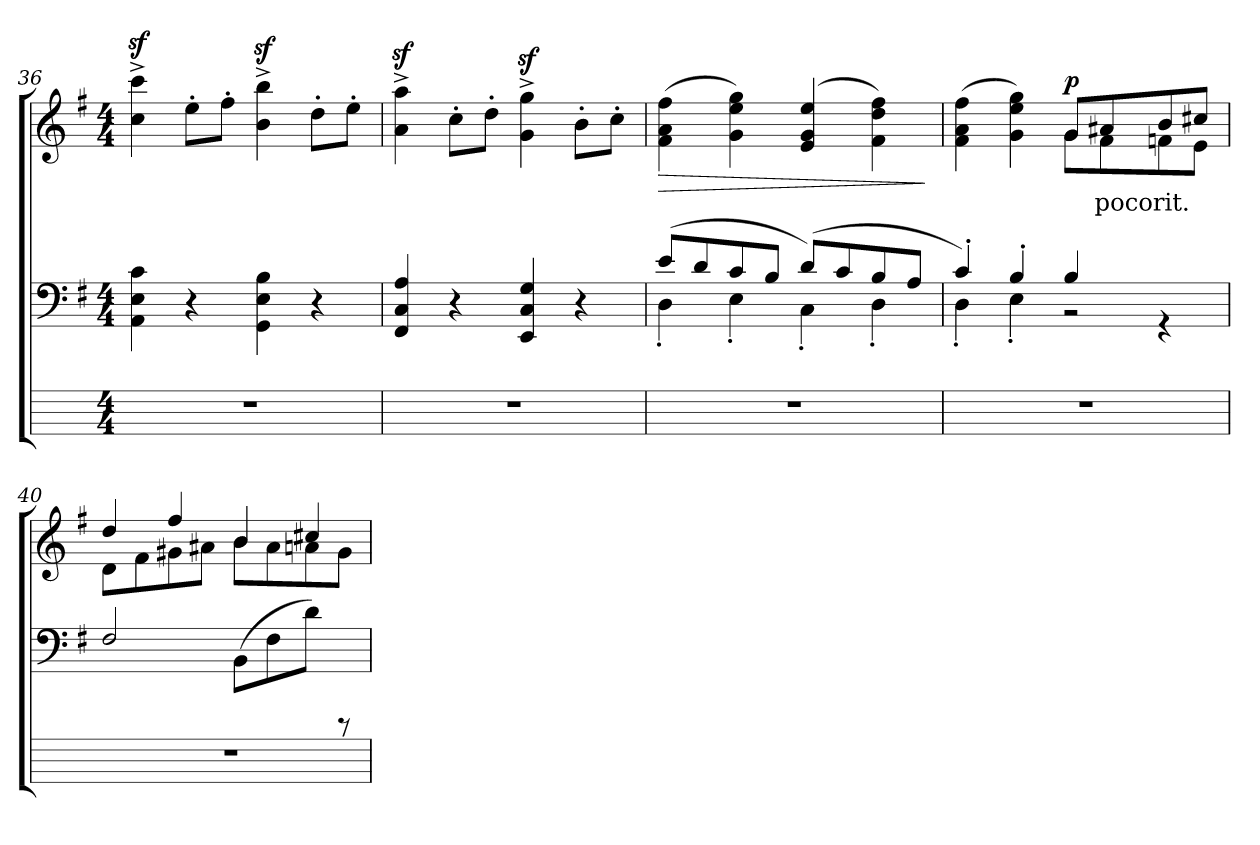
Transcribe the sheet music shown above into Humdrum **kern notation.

**kern	**kern	**kern	**text	**dynam
*part3	*part2	*part1	*part1	*part1
*staff3	*staff2	*staff1	*staff1	*staff1
*	*clefF4	*clefG2	*	*
*k[]	*k[f#]	*k[f#]	*	*
*M4/4	*M4/4	*M4/4	*	*
=36	=36	=36	=36	=36
1r	4c\ 4E\ 4AA\	4ccc\z<^ 4cc\z<^	.	.
.	4r	8ee'\L	.	.
.	.	8ff#'\J	.	.
.	4B\ 4E\ 4GG\	4bb\z<^ 4b\z<^	.	.
.	4r	8dd'\L	.	.
.	.	8ee'\J	.	.
=37	=37	=37	=37	=37
1r	4A/ 4C/ 4FF#/	4aa\z<^ 4a\z<^	.	.
.	4r	8cc'\L	.	.
.	.	8dd'\J	.	.
.	4G/ 4C/ 4EE/	4gg\z<^ 4g\z<^	.	.
.	4r	8b'\L	.	.
.	.	8cc'\J	.	.
=38	=38	=38	=38	=38
*	*^	*	*	*
!	!	!	!	!	!LO:HP:b
1r	(8e/L	4D'\	(4ff#\ 4a\ 4f#\	.	>
.	8d/	.	.	.	.
.	8c/	4E'\	4gg\ 4ee\ 4g\)	.	.
.	8B/J	.	.	.	.
.	(8d/L)	4C'\	(4ee/ 4g/ 4e/	.	.
.	8c/	.	.	.	.
.	8B/	4D'\	4ff#\ 4dd\ 4f#\)	.	.
.	8A/J	.	.	.	.
*	*v	*v	*	*	*
.	.	.	.	]
=39	=39	=39	=39	=39
*	*^	*^	*	*
1r	4c'/)	4D'\	2ryy	(4ff#\ 4a\ 4f#\	.	.
.	4B'/	4E'\	.	4gg\ 4ee\ 4g\)	.	.
!	!	!	!	!	!	!LO:DY:b
.	4B/	2r	8g/L	8g\L	.	p
.	.	.	8a#X/	8f#\	poco	.
.	4rFF	.	8b/	8fn\	rit.	.
.	.	.	8cc#X/J	8e\J	.	.
*	*v	*v	*	*	*	*
!!LO:LB:g=z	!!
=40	=40	=40	=40	=40	=40
1r	2F#/	4dd/	8d\L	.	.
.	.	.	8f#\	.	.
.	.	4ff#/	8g#X\	.	.
.	.	.	8a#X\J	.	.
.	(8BB\L	4b/	8b\L	.	.
.	8F#\	.	8a#\	.	.
.	8d\J)	4cc#X/	8an\	.	.
.	8rDDD	.	8g#\J	.	.
*	*	*v	*v	*	*
=	=	=	=	=
*-	*-	*-	*-	*-
